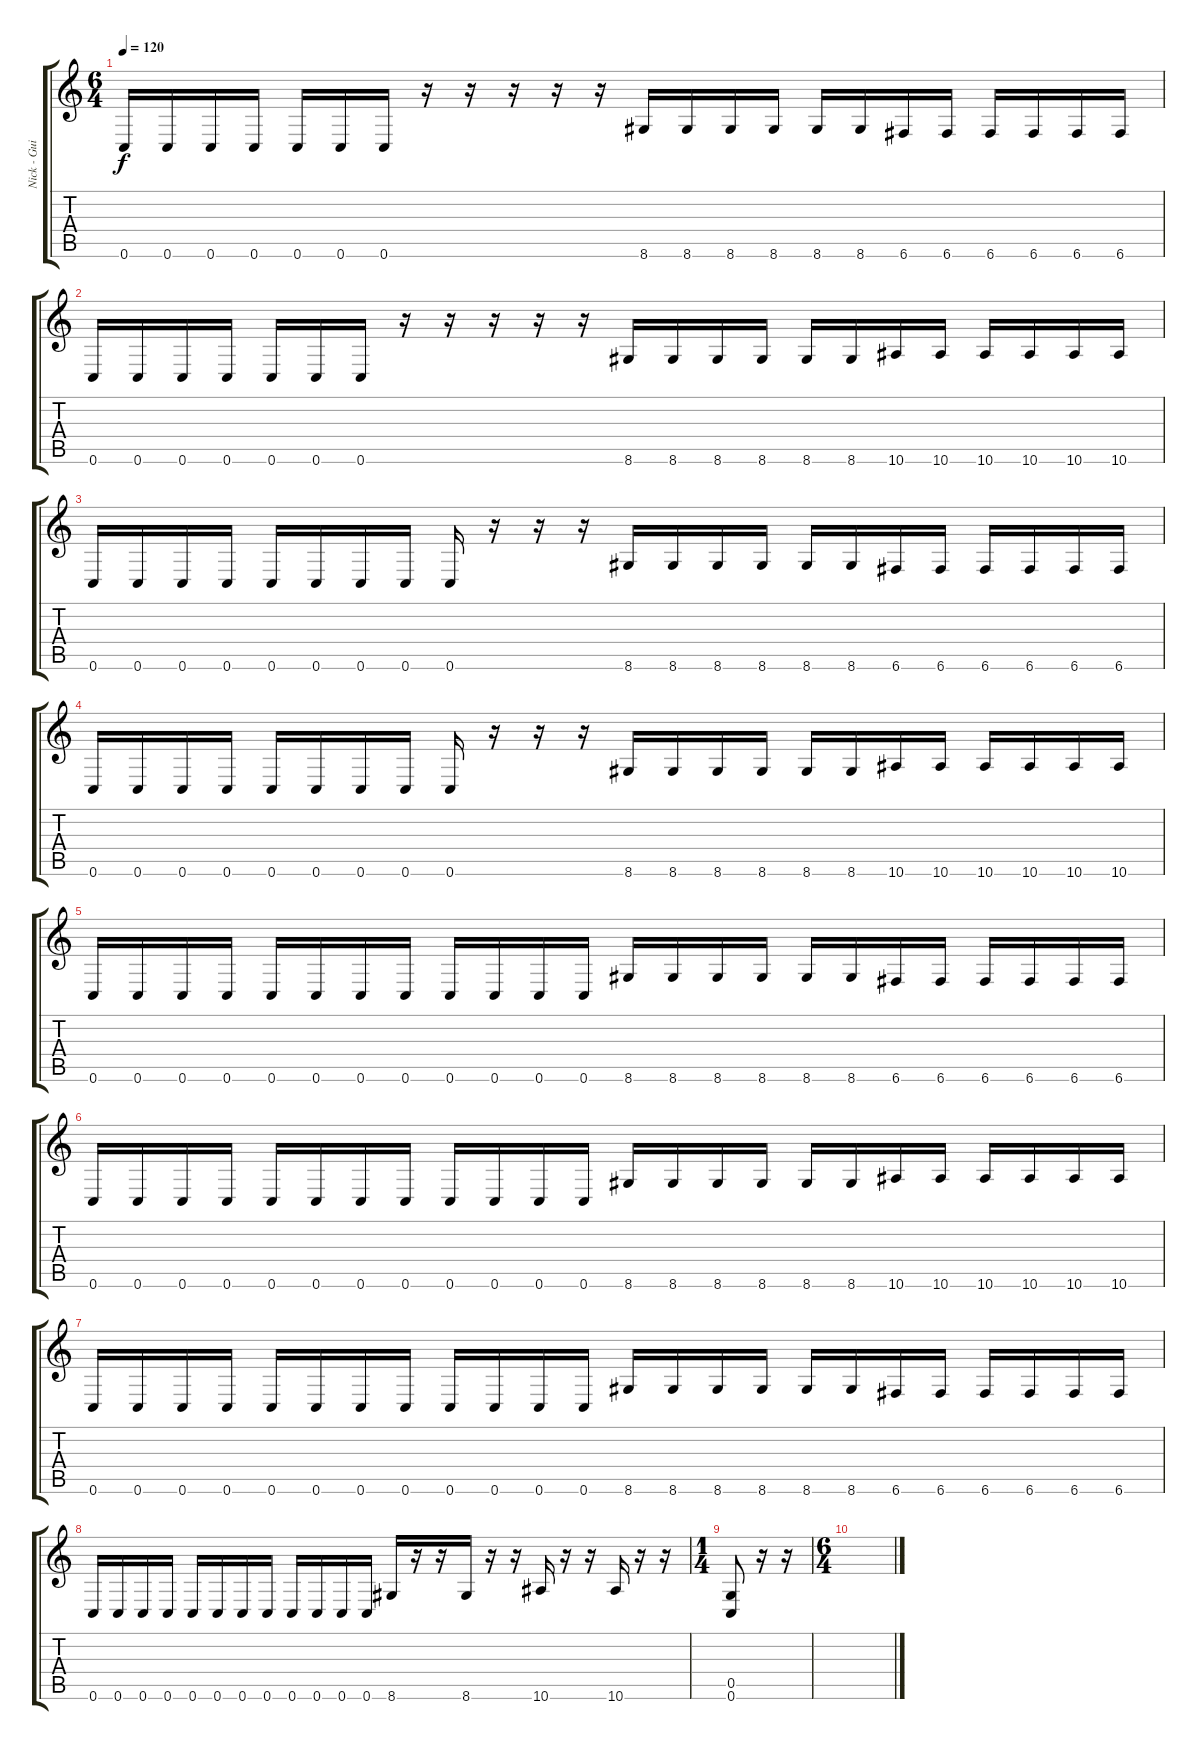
\track ("Nick - Guitar" "Nick - Gui") {instrument distortionguitar}
\staff {score tabs}
\tuning (D4 A3 F3 C3 G2 C2) {hide}
\ts (6 4)
\tempo 120
\clef g2
\ks c
0.6.16{dy f} 0.6.16 0.6.16 0.6.16 0.6.16 0.6.16 0.6.16 r.16 r.16 r.16 r.16 r.16 8.6.16 8.6.16 8.6.16 8.6.16 8.6.16 8.6.16 6.6.16 6.6.16 6.6.16 6.6.16 6.6.16 6.6.16 |
0.6.16 0.6.16 0.6.16 0.6.16 0.6.16 0.6.16 0.6.16 r.16 r.16 r.16 r.16 r.16 8.6.16 8.6.16 8.6.16 8.6.16 8.6.16 8.6.16 10.6.16 10.6.16 10.6.16 10.6.16 10.6.16 10.6.16 |
0.6.16 0.6.16 0.6.16 0.6.16 0.6.16 0.6.16 0.6.16 0.6.16 0.6.16 r.16 r.16 r.16 8.6.16 8.6.16 8.6.16 8.6.16 8.6.16 8.6.16 6.6.16 6.6.16 6.6.16 6.6.16 6.6.16 6.6.16 |
0.6.16 0.6.16 0.6.16 0.6.16 0.6.16 0.6.16 0.6.16 0.6.16 0.6.16 r.16 r.16 r.16 8.6.16 8.6.16 8.6.16 8.6.16 8.6.16 8.6.16 10.6.16 10.6.16 10.6.16 10.6.16 10.6.16 10.6.16 |
0.6.16 0.6.16 0.6.16 0.6.16 0.6.16 0.6.16 0.6.16 0.6.16 0.6.16 0.6.16 0.6.16 0.6.16 8.6.16 8.6.16 8.6.16 8.6.16 8.6.16 8.6.16 6.6.16 6.6.16 6.6.16 6.6.16 6.6.16 6.6.16 |
0.6.16 0.6.16 0.6.16 0.6.16 0.6.16 0.6.16 0.6.16 0.6.16 0.6.16 0.6.16 0.6.16 0.6.16 8.6.16 8.6.16 8.6.16 8.6.16 8.6.16 8.6.16 10.6.16 10.6.16 10.6.16 10.6.16 10.6.16 10.6.16 |
0.6.16 0.6.16 0.6.16 0.6.16 0.6.16 0.6.16 0.6.16 0.6.16 0.6.16 0.6.16 0.6.16 0.6.16 8.6.16 8.6.16 8.6.16 8.6.16 8.6.16 8.6.16 6.6.16 6.6.16 6.6.16 6.6.16 6.6.16 6.6.16 |
0.6.16 0.6.16 0.6.16 0.6.16 0.6.16 0.6.16 0.6.16 0.6.16 0.6.16 0.6.16 0.6.16 0.6.16 8.6.16 r.16 r.16 8.6.16 r.16 r.16 10.6.16 r.16 r.16 10.6.16 r.16 r.16 |
\ts (1 4)
(0.5 0.6).8 r.16 r.16 |
\ts (6 4)
